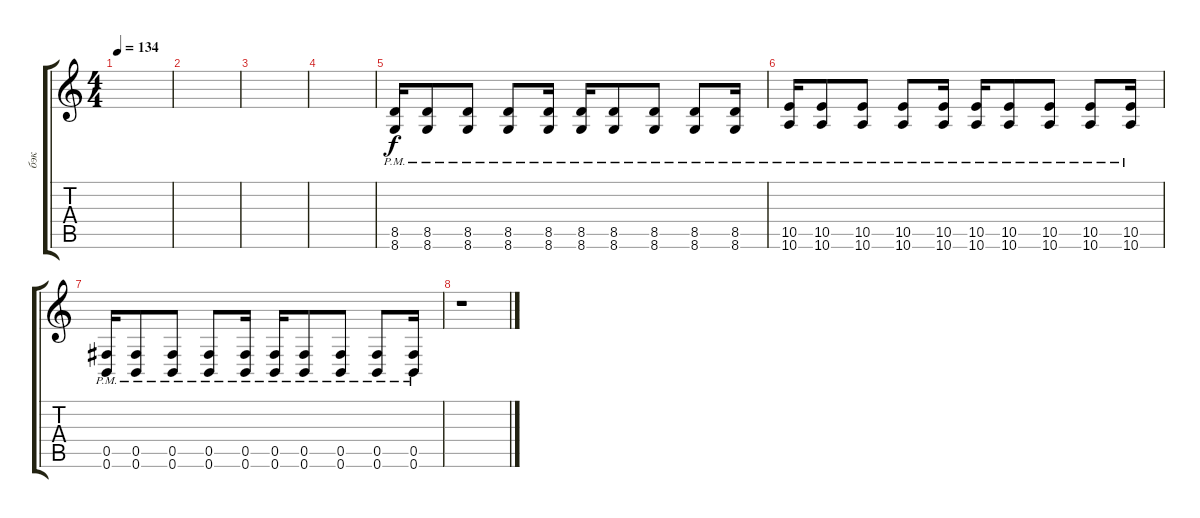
\track ("бэк" "бэк") {instrument distortionguitar}
\staff {score tabs}
\tuning (Db4 Ab3 E3 B2 Gb2 B1) {hide}
\ts (4 4)
\tempo 134
\clef g2
\ks c
|
|
|
|
(8.5{pm} 8.6{pm}).16 (8.5{pm} 8.6{pm}).8 (8.5{pm} 8.6{pm}).8 (8.5{pm} 8.6{pm}).8 (8.5{pm} 8.6{pm}).16 (8.5{pm} 8.6{pm}).16 (8.5{pm} 8.6{pm}).8 (8.5{pm} 8.6{pm}).8 (8.5{pm} 8.6{pm}).8 (8.5{pm} 8.6{pm}).16 |
(10.5{pm} 10.6{pm}).16 (10.5{pm} 10.6{pm}).8 (10.5{pm} 10.6{pm}).8 (10.5{pm} 10.6{pm}).8 (10.5{pm} 10.6{pm}).16 (10.5{pm} 10.6{pm}).16 (10.5{pm} 10.6{pm}).8 (10.5{pm} 10.6{pm}).8 (10.5{pm} 10.6{pm}).8 (10.5{pm} 10.6{pm}).16 |
(0.5{pm} 0.6{pm}).16 (0.5{pm} 0.6{pm}).8 (0.5{pm} 0.6{pm}).8 (0.5{pm} 0.6{pm}).8 (0.5{pm} 0.6{pm}).16 (0.5{pm} 0.6{pm}).16 (0.5{pm} 0.6{pm}).8 (0.5{pm} 0.6{pm}).8 (0.5{pm} 0.6{pm}).8 (0.5{pm} 0.6{pm}).16 |
r.1
